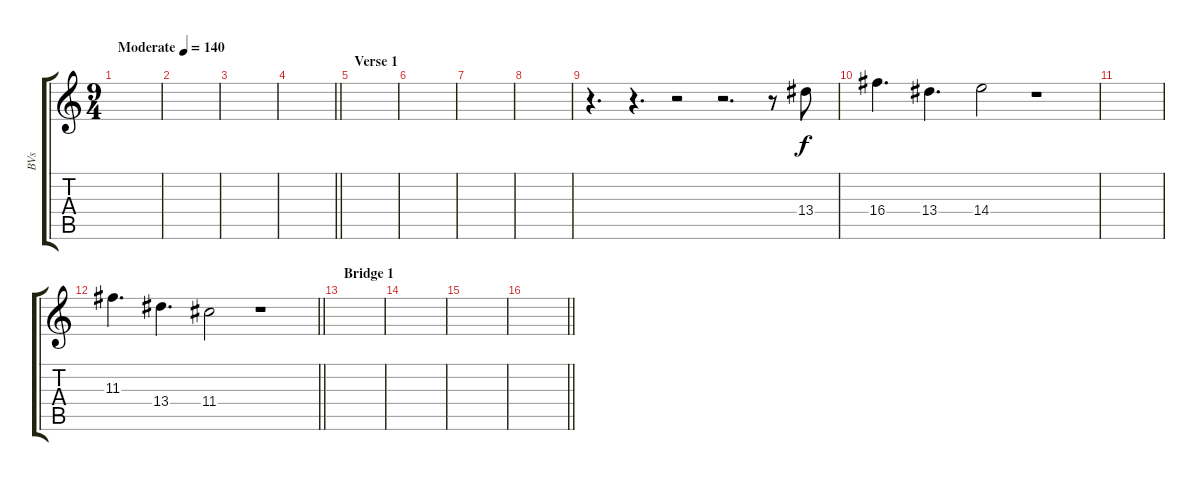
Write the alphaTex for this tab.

\track ("BVs" "BVs") {instrument acousticguitarsteel}
\staff {score tabs}
\tuning (E4 B3 G3 D3 A2 E2) {hide}
\ts (9 4)
\tempo (140 "Moderate")
\clef g2
\ks c
|
|
|
\barLineRight lightlight
|
\section ("" "Verse 1")
|
|
|
|
r.4{d} r.4{d} r.2 r.2{d} r.8 13.4.8 |
16.4.4{d} 13.4.4{d} 14.4.2 r.1 |
|
\barLineRight lightlight
11.3.4{d} 13.4.4{d} 11.4.2 r.1 |
\section ("" "Bridge 1")
|
|
|
\barLineRight lightlight
